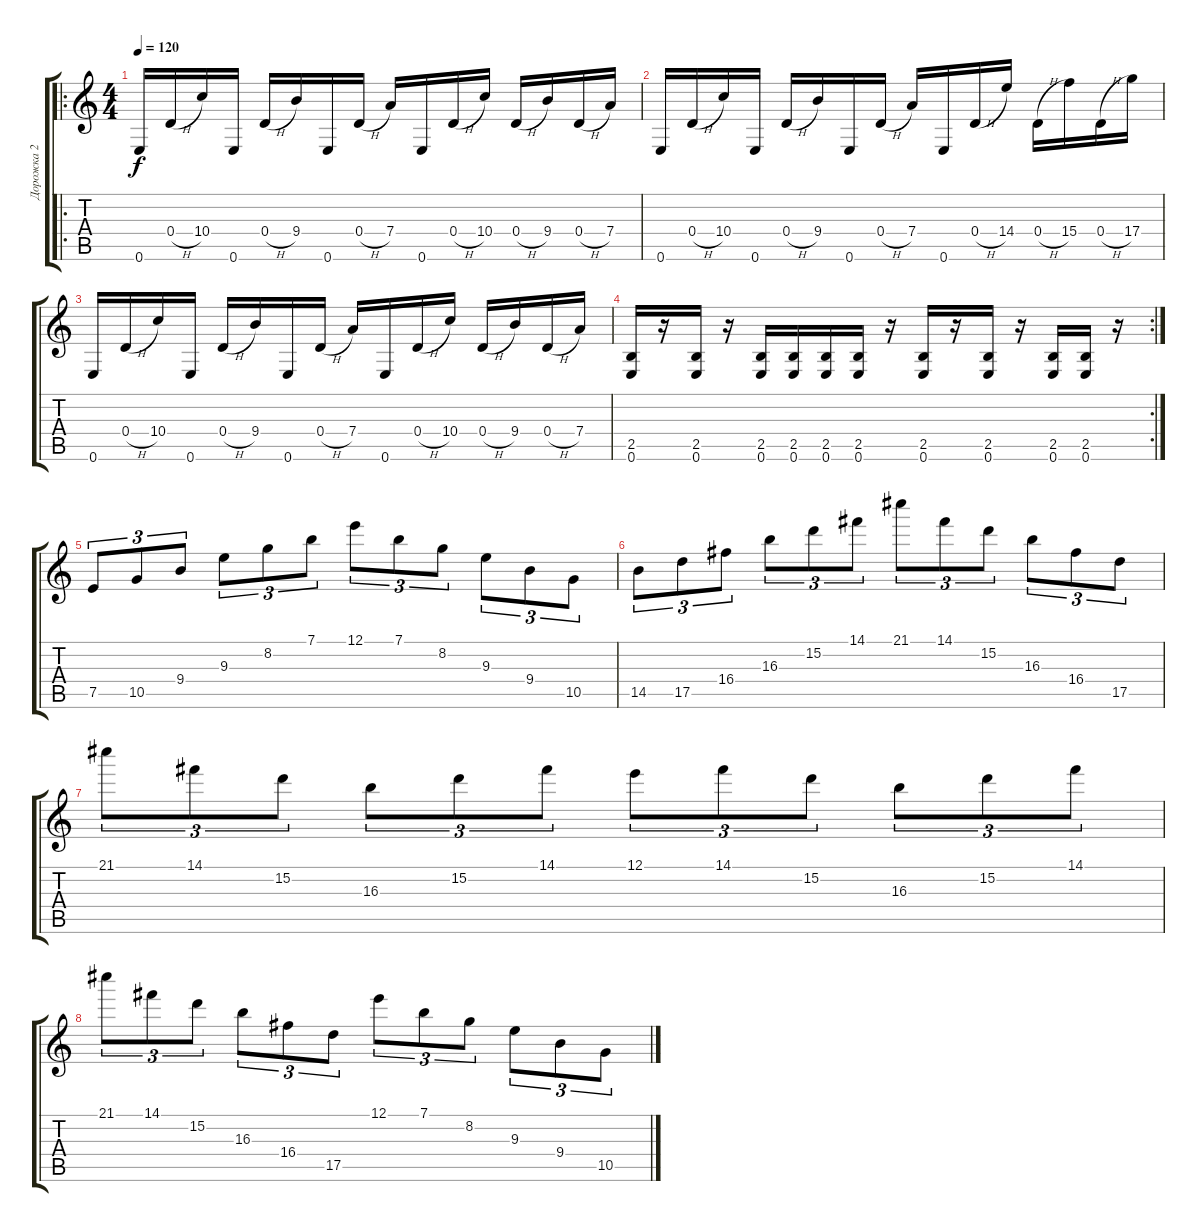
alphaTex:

\track ("Дорожка 2" "Дорожка 2") {instrument distortionguitar}
\staff {score tabs}
\tuning (E4 B3 G3 D3 A2 E2) {hide}
\ro
\ts (4 4)
\tempo 120
\clef g2
\ks c
0.6.16{dy f} 0.4{h}.16 10.4.16 0.6.16 0.4{h}.16 9.4.16 0.6.16 0.4{h}.16 7.4.16 0.6.16 0.4{h}.16 10.4.16 0.4{h}.16 9.4.16 0.4{h}.16 7.4.16 |
0.6.16 0.4{h}.16 10.4.16 0.6.16 0.4{h}.16 9.4.16 0.6.16 0.4{h}.16 7.4.16 0.6.16 0.4{h}.16 14.4.16 0.4{h}.16 15.4.16 0.4{h}.16 17.4.16 |
0.6.16 0.4{h}.16 10.4.16 0.6.16 0.4{h}.16 9.4.16 0.6.16 0.4{h}.16 7.4.16 0.6.16 0.4{h}.16 10.4.16 0.4{h}.16 9.4.16 0.4{h}.16 7.4.16 |
\rc 2
(2.5 0.6).16 r.16 (2.5 0.6).16 r.16 (2.5 0.6).16 (2.5 0.6).16 (2.5 0.6).16 (2.5 0.6).16 r.16 (2.5 0.6).16 r.16 (2.5 0.6).16 r.16 (2.5 0.6).16 (2.5 0.6).16 r.16 |
7.5.8{tu (3 2)} 10.5.8{tu (3 2)} 9.4.8{tu (3 2)} 9.3.8{tu (3 2)} 8.2.8{tu (3 2)} 7.1.8{tu (3 2)} 12.1.8{tu (3 2)} 7.1.8{tu (3 2)} 8.2.8{tu (3 2)} 9.3.8{tu (3 2)} 9.4.8{tu (3 2)} 10.5.8{tu (3 2)} |
14.5.8{tu (3 2)} 17.5.8{tu (3 2)} 16.4.8{tu (3 2)} 16.3.8{tu (3 2)} 15.2.8{tu (3 2)} 14.1.8{tu (3 2)} 21.1.8{tu (3 2)} 14.1.8{tu (3 2)} 15.2.8{tu (3 2)} 16.3.8{tu (3 2)} 16.4.8{tu (3 2)} 17.5.8{tu (3 2)} |
21.1.8{tu (3 2)} 14.1.8{tu (3 2)} 15.2.8{tu (3 2)} 16.3.8{tu (3 2)} 15.2.8{tu (3 2)} 14.1.8{tu (3 2)} 12.1.8{tu (3 2)} 14.1.8{tu (3 2)} 15.2.8{tu (3 2)} 16.3.8{tu (3 2)} 15.2.8{tu (3 2)} 14.1.8{tu (3 2)} |
21.1.8{tu (3 2)} 14.1.8{tu (3 2)} 15.2.8{tu (3 2)} 16.3.8{tu (3 2)} 16.4.8{tu (3 2)} 17.5.8{tu (3 2)} 12.1.8{tu (3 2)} 7.1.8{tu (3 2)} 8.2.8{tu (3 2)} 9.3.8{tu (3 2)} 9.4.8{tu (3 2)} 10.5.8{tu (3 2)}
